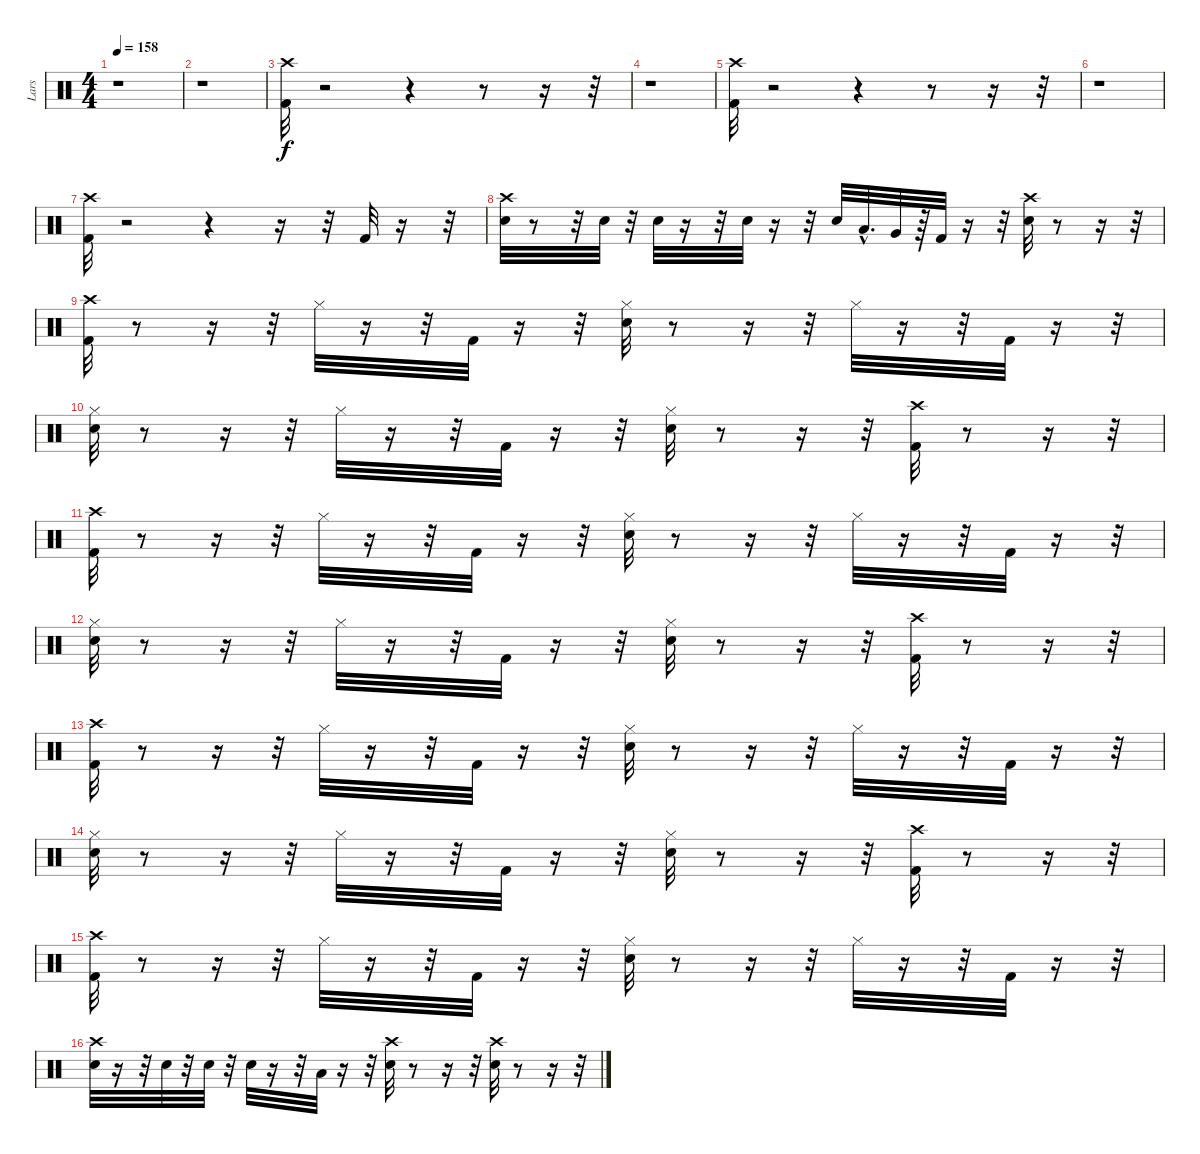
\track ("Lars" "Lars") {instrument percussion}
\staff {score}
\articulation defaults
\ts (4 4)
\tempo 158
\clef neutral
\ks c
r.1{dy f} |
r.1 |
("Kick (hit) 2" "Crash high (hit)").32 r.2 r.4 r.8 r.16 r.32 |
r.1 |
("Crash high (hit)" "Kick (hit) 2").32 r.2 r.4 r.8 r.16 r.32 |
r.1 |
("Crash high (hit)" "Kick (hit) 2").32 r.2 r.4 r.16 r.32 "Kick (hit) 2".32 r.16 r.32 |
("Crash high (hit)" "Snare (hit) 2").32 r.8 r.32 "Snare (hit) 2".32 r.32 "Snare (hit) 2".32 r.16 r.32 "Snare (hit) 2".32 r.16 r.32 "Snare (hit) 2".32 "Low Tom (hit)"{hac}.32{d} "Very Low Tom (hit)".32 r.64 "Kick (hit) 2".32 r.16 r.32 ("Crash high (hit)" "Snare (hit) 2").32 r.8 r.16 r.32 |
("Kick (hit) 2" "Crash high (hit)").32 r.8 r.16 r.32 "Hi-Hat (closed)".32 r.16 r.32 "Kick (hit) 2".32 r.16 r.32 ("Snare (hit) 2" "Hi-Hat (closed)").32 r.8 r.16 r.32 "Hi-Hat (closed)".32 r.16 r.32 "Kick (hit) 2".32 r.16 r.32 |
("Snare (hit) 2" "Hi-Hat (closed)").32 r.8 r.16 r.32 "Hi-Hat (closed)".32 r.16 r.32 "Kick (hit) 2".32 r.16 r.32 ("Snare (hit) 2" "Hi-Hat (closed)").32 r.8 r.16 r.32 ("Kick (hit) 2" "Crash high (hit)").32 r.8 r.16 r.32 |
("Kick (hit) 2" "Crash high (hit)").32 r.8 r.16 r.32 "Hi-Hat (closed)".32 r.16 r.32 "Kick (hit) 2".32 r.16 r.32 ("Snare (hit) 2" "Hi-Hat (closed)").32 r.8 r.16 r.32 "Hi-Hat (closed)".32 r.16 r.32 "Kick (hit) 2".32 r.16 r.32 |
("Snare (hit) 2" "Hi-Hat (closed)").32 r.8 r.16 r.32 "Hi-Hat (closed)".32 r.16 r.32 "Kick (hit) 2".32 r.16 r.32 ("Snare (hit) 2" "Hi-Hat (closed)").32 r.8 r.16 r.32 ("Kick (hit) 2" "Crash high (hit)").32 r.8 r.16 r.32 |
("Kick (hit) 2" "Crash high (hit)").32 r.8 r.16 r.32 "Hi-Hat (closed)".32 r.16 r.32 "Kick (hit) 2".32 r.16 r.32 ("Snare (hit) 2" "Hi-Hat (closed)").32 r.8 r.16 r.32 "Hi-Hat (closed)".32 r.16 r.32 "Kick (hit) 2".32 r.16 r.32 |
("Snare (hit) 2" "Hi-Hat (closed)").32 r.8 r.16 r.32 "Hi-Hat (closed)".32 r.16 r.32 "Kick (hit) 2".32 r.16 r.32 ("Snare (hit) 2" "Hi-Hat (closed)").32 r.8 r.16 r.32 ("Kick (hit) 2" "Crash high (hit)").32 r.8 r.16 r.32 |
("Kick (hit) 2" "Crash high (hit)").32 r.8 r.16 r.32 "Hi-Hat (closed)".32 r.16 r.32 "Kick (hit) 2".32 r.16 r.32 ("Snare (hit) 2" "Hi-Hat (closed)").32 r.8 r.16 r.32 "Hi-Hat (closed)".32 r.16 r.32 "Kick (hit) 2".32 r.16 r.32 |
("Snare (hit) 2" "Crash high (hit)").32 r.16 r.32 "Snare (hit) 2".32 r.32 "Snare (hit) 2".32 r.32 "Snare (hit) 2".32 r.16 r.32 "Low Tom (hit)".32 r.16 r.32 ("Crash high (hit)" "Snare (hit) 2").32 r.8 r.16 r.32 ("Crash high (hit)" "Snare (hit) 2").32 r.8 r.16 r.32
